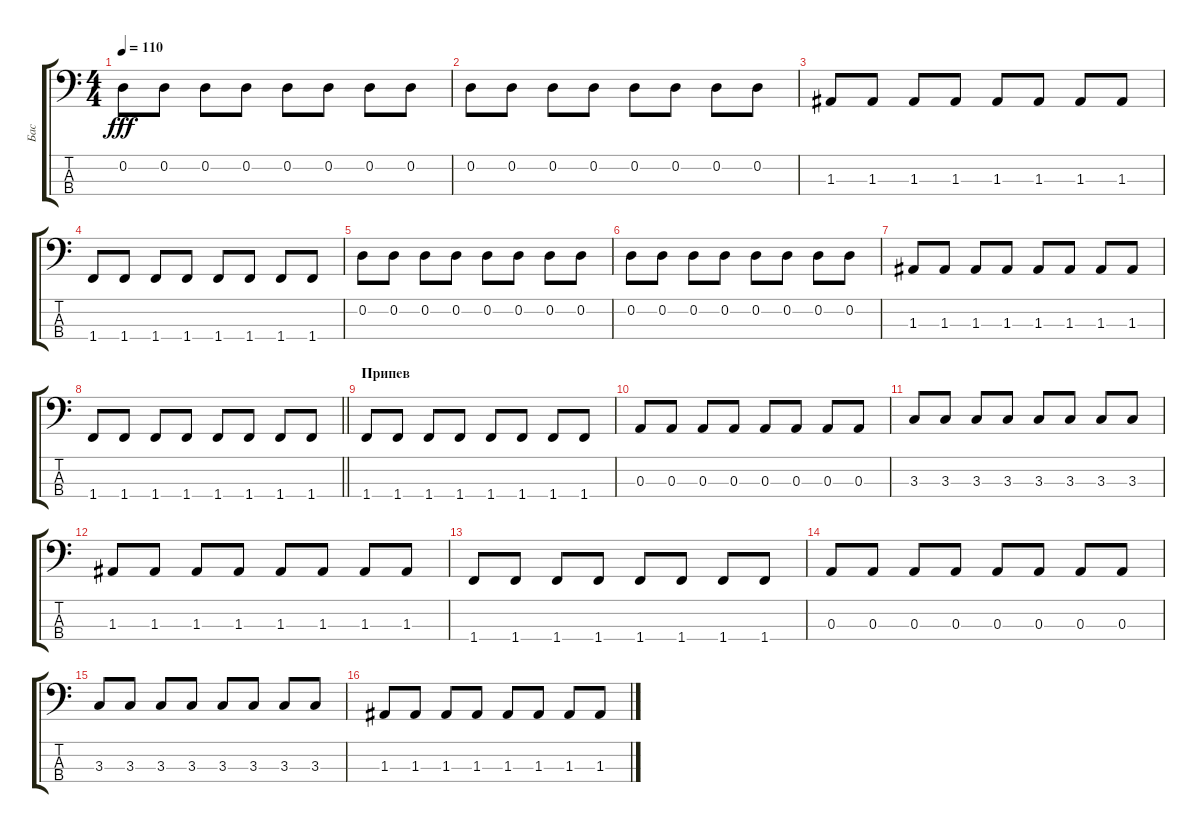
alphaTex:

\track ("Бас" "Бас") {instrument electricbassfinger}
\staff {score tabs}
\tuning (G2 D2 A1 E1) {hide}
\ts (4 4)
\tempo 110
\clef f4
\ks c
0.2.8{dy fff} 0.2.8 0.2.8 0.2.8 0.2.8 0.2.8 0.2.8 0.2.8 |
0.2.8 0.2.8 0.2.8 0.2.8 0.2.8 0.2.8 0.2.8 0.2.8 |
1.3.8 1.3.8 1.3.8 1.3.8 1.3.8 1.3.8 1.3.8 1.3.8 |
1.4.8 1.4.8 1.4.8 1.4.8 1.4.8 1.4.8 1.4.8 1.4.8 |
0.2.8 0.2.8 0.2.8 0.2.8 0.2.8 0.2.8 0.2.8 0.2.8 |
0.2.8 0.2.8 0.2.8 0.2.8 0.2.8 0.2.8 0.2.8 0.2.8 |
1.3.8 1.3.8 1.3.8 1.3.8 1.3.8 1.3.8 1.3.8 1.3.8 |
\barLineRight lightlight
1.4.8 1.4.8 1.4.8 1.4.8 1.4.8 1.4.8 1.4.8 1.4.8 |
\section ("" "Припев")
1.4.8 1.4.8 1.4.8 1.4.8 1.4.8 1.4.8 1.4.8 1.4.8 |
0.3.8 0.3.8 0.3.8 0.3.8 0.3.8 0.3.8 0.3.8 0.3.8 |
3.3.8 3.3.8 3.3.8 3.3.8 3.3.8 3.3.8 3.3.8 3.3.8 |
1.3.8 1.3.8 1.3.8 1.3.8 1.3.8 1.3.8 1.3.8 1.3.8 |
1.4.8 1.4.8 1.4.8 1.4.8 1.4.8 1.4.8 1.4.8 1.4.8 |
0.3.8 0.3.8 0.3.8 0.3.8 0.3.8 0.3.8 0.3.8 0.3.8 |
3.3.8 3.3.8 3.3.8 3.3.8 3.3.8 3.3.8 3.3.8 3.3.8 |
1.3.8 1.3.8 1.3.8 1.3.8 1.3.8 1.3.8 1.3.8 1.3.8
